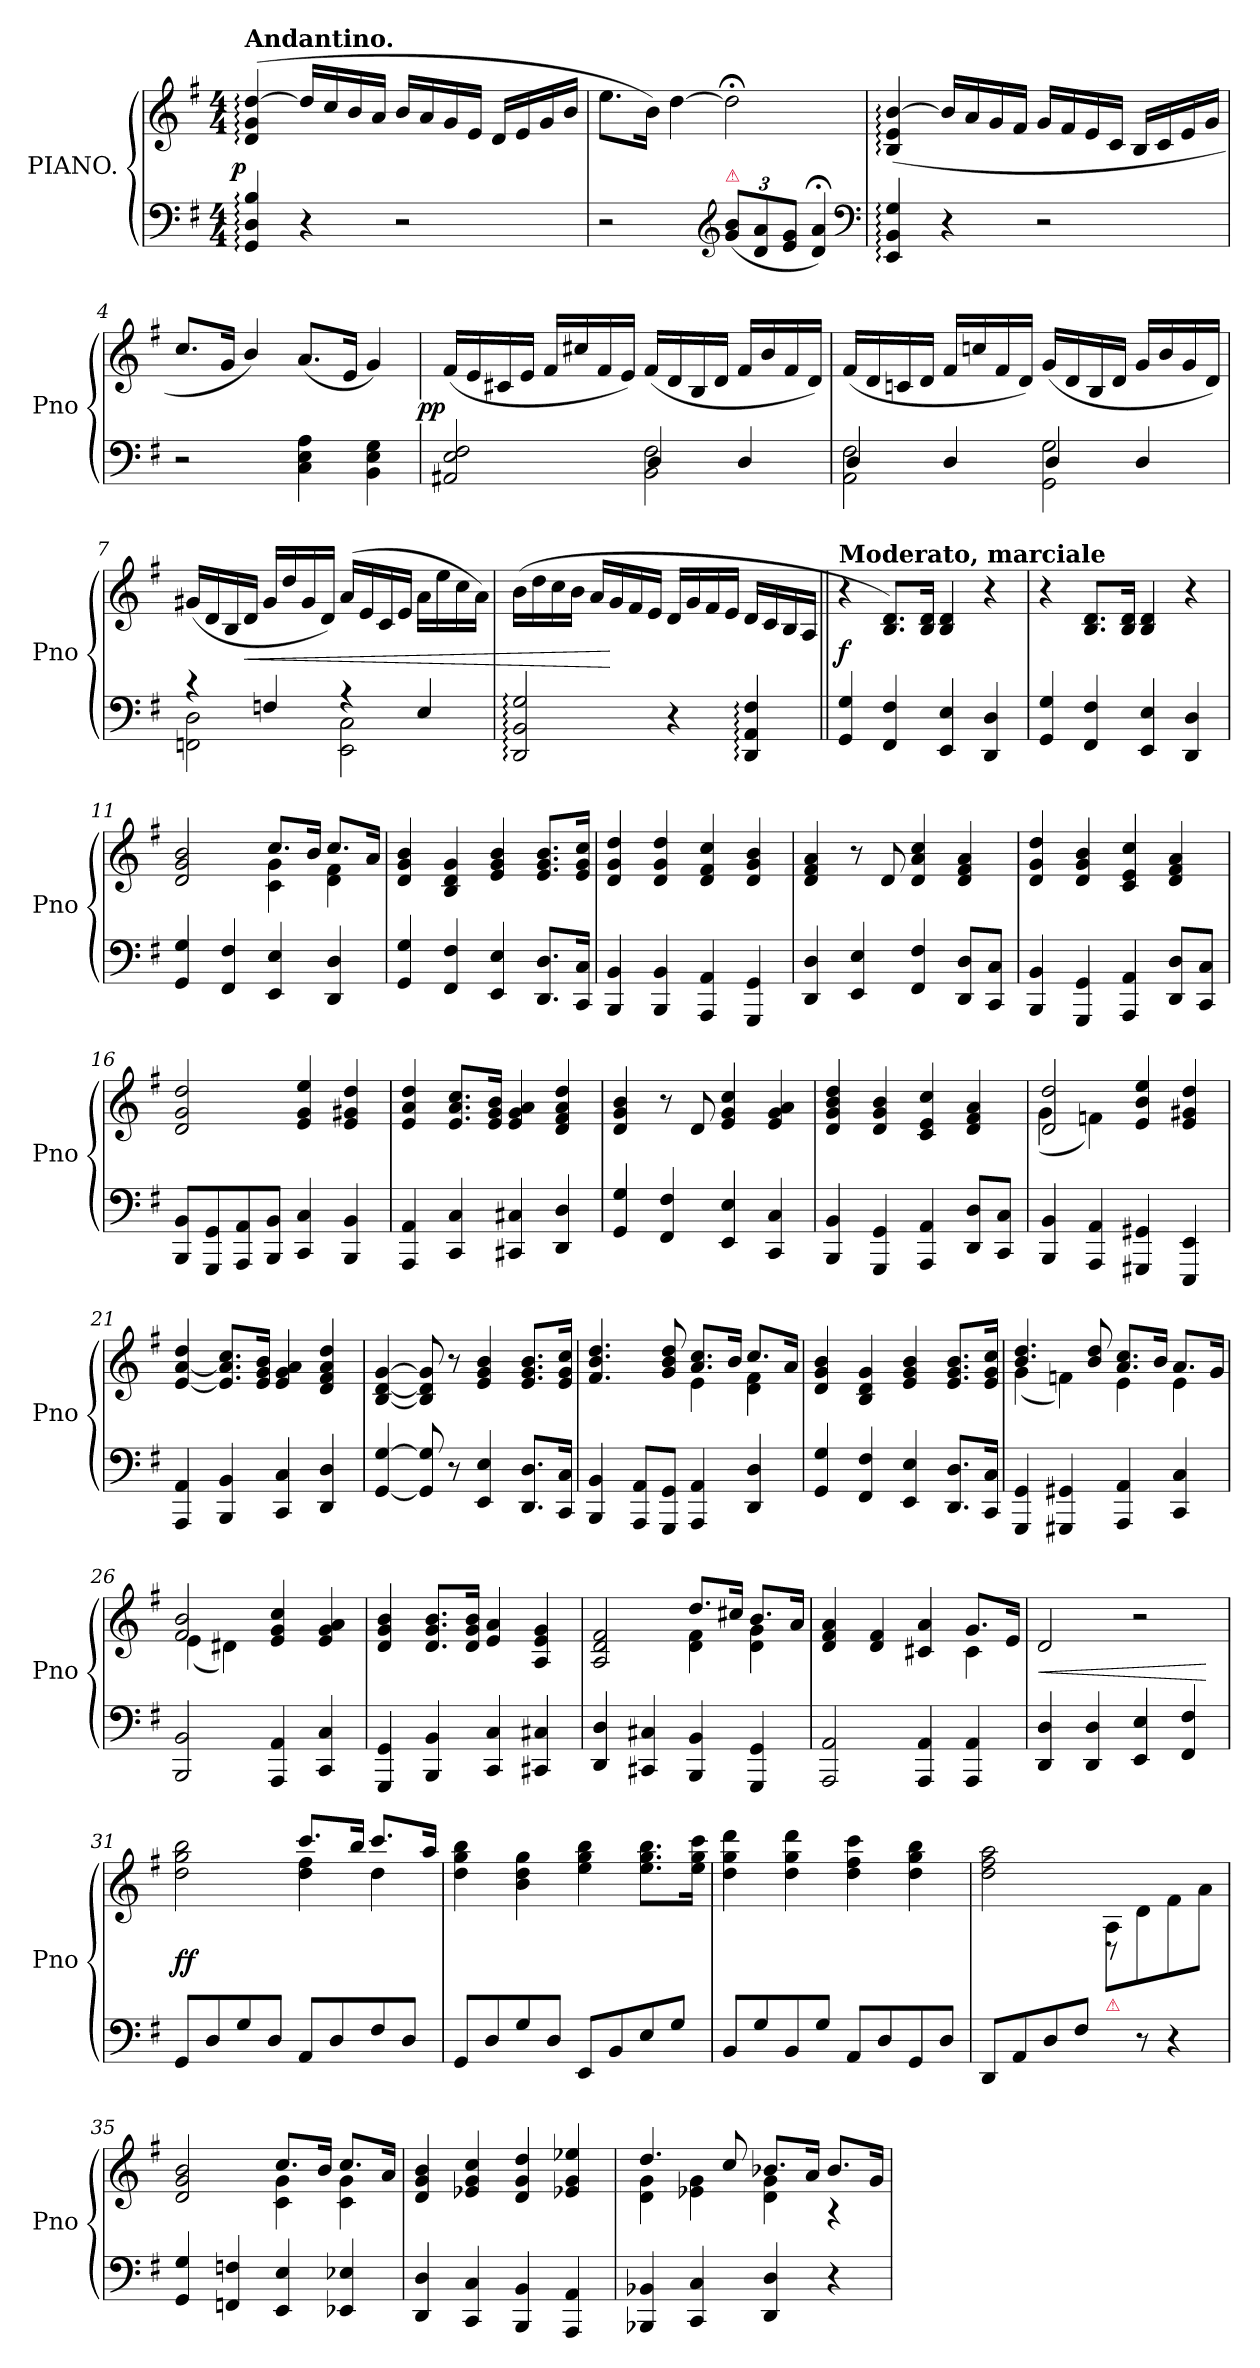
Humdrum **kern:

**kern	**kern	**dynam
*part1	*part1	*part1
*staff2	*staff1	*staff1/2
*I"PIANO.	*	*
*I'Pno	*	*
*clefF4	*clefG2	*
*k[f#]	*k[f#]	*
*G:	*G:	*
*M4/4	*M4/4	*
=1	=1	=1
!	!LO:TX:a:B:t=Andantino.	!
!	!	!LO:DY:rj
4GG:/ 4D:/ 4B:/	(4d:/ 4g:/ [4dd:/	p
4r	16dd/LL]	.
.	16cc/	.
.	16b/	.
.	16a/JJ	.
2r	16b/LL	.
.	16a/	.
.	16g/	.
.	16e/JJ	.
.	16d/LL	.
.	16e/	.
.	16g/	.
.	16b/JJ	.
=2	=2	=2
2r	8.ee\L	.
.	16b\Jk)	.
.	[4dd\	.
*clefG2	*	*
!LO:TX:a:color=crimson:t=⚠	!	!
(12g/ 12b/L	2dd;<\]	.
12d/ 12a/	.	.
12e/ 12g/J	.	.
4d;</ 4a;</)	.	.
*clefF4	*	*
=3	=3	=3
4EE:/ 4BB:/ 4G:/	(>4B:/ 4e:/ [4b:/	.
4r	16b/LL]	.
.	16a/	.
.	16g/	.
.	16f#/JJ	.
2r	16g/LL	.
.	16f#/	.
.	16e/	.
.	16c/JJ	.
.	16B/LL	.
.	16c/	.
.	16e/	.
.	16g/JJ	.
=4	=4	=4
2r	8.cc/L	.
.	16g/Jk	.
.	4b/)	.
4C\ 4E\ 4A\	(>8.a/L	.
.	16e/Jk	.
4BB\ 4E\ 4G\	4g/)	.
=5	=5	=5
*^	*	*
!	!	!	!LO:DY:rj
2AA#X/ 2E/ 2F#/	4ryy	(16f#/LL	pp
.	.	16e/	.
.	.	16c#X/	.
.	.	16e/JJ	.
.	4ryy	16f#/LL	.
.	.	16cc#X/	.
.	.	16f#/	.
.	.	16e/JJ)	.
2BB\ 2F#\	4D/	(16f#/LL	.
.	.	16d/	.
.	.	16B/	.
.	.	16d/JJ	.
.	4D/	16f#/LL	.
.	.	16b/	.
.	.	16f#/	.
.	.	16d/JJ)	.
=6	=6	=6	=6
2AA\ 2F#\	4D/	(16f#/LL	.
.	.	16d/	.
.	.	16cn/	.
.	.	16d/JJ	.
.	4D/	16f#/LL	.
.	.	16ccn/	.
.	.	16f#/	.
.	.	16d/JJ)	.
2GG\ 2G\	4D/	(16g/LL	.
.	.	16d/	.
.	.	16B/	.
.	.	16d/JJ	.
.	4D/	16g/LL	.
.	.	16b/	.
.	.	16g/	.
.	.	16d/JJ)	.
=7	=7	=7	=7
4rc	2FFn\ 2D\	(16g#X/LL	.
.	.	16d/	.
.	.	16B/	.
.	.	16d/JJ	<
4Fn/	.	16g#/LL	.
.	.	16dd/	.
.	.	16g#/	.
.	.	16d/JJ)	.
4rA	2EE\ 2C\	(<16a/LL	.
.	.	16e/	.
.	.	16c/	.
.	.	16e/JJ	.
4E/	.	16a\LL	.
.	.	16ee\	.
.	.	16cc\	.
.	.	16a\JJ)	.
*v	*v	*	*
=8	=8	=8
2DD:/ 2BB:/ 2G:/	(16b\LL	.
.	16dd\	.
.	16cc\	.
.	16b\JJ	.
.	16a/LL	.
.	16g/	[
.	16f#/	.
.	16e/JJ	.
4r	16d/LL	.
.	16g/	.
.	16f#/	.
.	16e/JJ	.
4DD:/ 4AA:/ 4F#:/	16d/LL	.
.	16c/	.
.	16B/	.
.	16A/JJ	.
=9||	=9||	=9||
!	!LO:TX:a:B:t=Moderato, marciale	!
4GG/ 4G/	4r	f
4FF#/ 4F#/	8.B/ 8.d/L)	.
.	16B/ 16d/Jk	.
4EE/ 4E/	4B/ 4d/	.
4DD/ 4D/	4r	.
=10	=10	=10
4GG/ 4G/	4r	.
4FF#/ 4F#/	8.B/ 8.d/L	.
.	16B/ 16d/Jk	.
4EE/ 4E/	4B/ 4d/	.
4DD/ 4D/	4r	.
=11	=11	=11
*	*^	*
4GG/ 4G/	2d/ 2g/ 2b/	2ryy	.
4FF#/ 4F#/	.	.	.
4EE/ 4E/	8.cc/L	4c\ 4g\	.
.	16b/Jk	.	.
4DD/ 4D/	8.cc/L	4d\ 4f#\	.
.	16a/Jk	.	.
*	*v	*v	*
=12	=12	=12
4GG/ 4G/	4d/ 4g/ 4b/	.
4FF#/ 4F#/	4B/ 4d/ 4g/	.
4EE/ 4E/	4e/ 4g/ 4b/	.
8.DD/ 8.D/L	8.e/ 8.g/ 8.b/L	.
16CC/ 16C/Jk	16e/ 16g/ 16cc/Jk	.
=13	=13	=13
4BBB/ 4BB/	4d/ 4g/ 4dd/	.
4BBB/ 4BB/	4d/ 4g/ 4dd/	.
4AAA/ 4AA/	4d/ 4f#/ 4cc/	.
4GGG/ 4GG/	4d/ 4g/ 4b/	.
=14	=14	=14
4DD/ 4D/	4d/ 4f#/ 4a/	.
4EE/ 4E/	8r	.
.	8d/	.
4FF#/ 4F#/	4d/ 4a/ 4cc/	.
8DD/ 8D/L	4d/ 4f#/ 4a/	.
8CC/ 8C/J	.	.
=15	=15	=15
4BBB/ 4BB/	4d/ 4g/ 4dd/	.
4GGG/ 4GG/	4d/ 4g/ 4b/	.
4AAA/ 4AA/	4c/ 4e/ 4cc/	.
8DD/ 8D/L	4d/ 4f#/ 4a/	.
8CC/ 8C/J	.	.
=16	=16	=16
8BBB/ 8BB/L	2d/ 2g/ 2dd/	.
8GGG/ 8GG/	.	.
8AAA/ 8AA/	.	.
8BBB/ 8BB/J	.	.
4CC/ 4C/	4e/ 4g/ 4ee/	.
4BBB/ 4BB/	4e/ 4g#X/ 4dd/	.
=17	=17	=17
4AAA/ 4AA/	4e/ 4a/ 4dd/	.
4CC/ 4C/	8.e/ 8.a/ 8.cc/L	.
.	16e/ 16g/ 16b/Jk	.
4CC#X/ 4C#X/	4e/ 4g/ 4a/	.
4DD/ 4D/	4d/ 4f#/ 4a/ 4dd/	.
=18	=18	=18
4GG/ 4G/	4d/ 4g/ 4b/	.
4FF#/ 4F#/	8r	.
.	8d/	.
4EE/ 4E/	4e/ 4g/ 4cc/	.
4CC/ 4C/	4e/ 4g/ 4a/	.
=19	=19	=19
4BBB/ 4BB/	4d/ 4g/ 4b/ 4dd/	.
4GGG/ 4GG/	4d/ 4g/ 4b/	.
4AAA/ 4AA/	4c/ 4e/ 4cc/	.
8DD/ 8D/L	4d/ 4f#/ 4a/	.
8CC/ 8C/J	.	.
=20	=20	=20
*	*^	*
4BBB/ 4BB/	2d/ 2dd/	(4g\	.
4AAA/ 4AA/	.	4fn\)	.
4GGG#X/ 4GG#X/	4e/ 4b/ 4ee/	2ryy	.
4EEE/ 4EE/	4e/ 4g#X/ 4dd/	.	.
*	*v	*v	*
=21	=21	=21
4AAA/ 4AA/	[4e/ [4a/ 4dd/	.
4BBB/ 4BB/	8.e]/ 8.a]/ 8.cc/L	.
.	16e/ 16g/ 16b/Jk	.
4CC/ 4C/	4e/ 4g/ 4a/	.
4DD/ 4D/	4d/ 4f#/ 4a/ 4dd/	.
=22	=22	=22
[4GG/ [4G/	[4B/ [4d/ [4g/	.
8GG]/ 8G]/	8B]/ 8d]/ 8g]/	.
8r	8r	.
4EE/ 4E/	4e/ 4g/ 4b/	.
8.DD/ 8.D/L	8.e/ 8.g/ 8.b/L	.
16CC/ 16C/Jk	16e/ 16g/ 16cc/Jk	.
=23	=23	=23
*	*^	*
4BBB/ 4BB/	4.f#/ 4.b/ 4.dd/	2ryy	.
8AAA/ 8AA/L	.	.	.
8GGG/ 8GG/J	8g/ 8b/ 8dd/	.	.
4AAA/ 4AA/	8.a/ 8.cc/L	4e\	.
.	16b/Jk	.	.
4DD/ 4D/	8.cc/L	4d\ 4f#\	.
.	16a/Jk	.	.
*	*v	*v	*
=24	=24	=24
4GG/ 4G/	4d/ 4g/ 4b/	.
4FF#/ 4F#/	4B/ 4d/ 4g/	.
4EE/ 4E/	4e/ 4g/ 4b/	.
8.DD/ 8.D/L	8.e/ 8.g/ 8.b/L	.
16CC/ 16C/Jk	16e/ 16g/ 16cc/Jk	.
=25	=25	=25
*	*^	*
4GGG/ 4GG/	4.b/ 4.dd/	(4g\	.
4GGG#X/ 4GG#X/	.	4fn\)	.
.	8b/ 8dd/	.	.
4AAA/ 4AA/	8.a/ 8.cc/L	4e\	.
.	16b/Jk	.	.
4CC/ 4C/	8.a/L	4e\	.
.	16g/Jk	.	.
=26	=26	=26	=26
2BBB/ 2BB/	2f#/ 2b/	(4e\	.
.	.	4d#X\)	.
4AAA/ 4AA/	4e/ 4g/ 4cc/	2ryy	.
4CC/ 4C/	4e/ 4g/ 4a/	.	.
*	*v	*v	*
=27	=27	=27
4GGG/ 4GG/	4d/ 4g/ 4b/	.
4BBB/ 4BB/	8.d/ 8.g/ 8.b/L	.
.	16d/ 16g/ 16b/Jk	.
4CC/ 4C/	4e/ 4a/	.
4CC#X/ 4C#X/	4A/ 4e/ 4g/	.
=28	=28	=28
*	*^	*
4DD/ 4D/	2A/ 2d/ 2f#/	2ryy	.
4CC#X/ 4C#X/	.	.	.
4BBB/ 4BB/	8.dd/L	4d\ 4f#\	.
.	16cc#X/Jk	.	.
4GGG/ 4GG/	8.b/L	4d\ 4g\	.
.	16a/Jk	.	.
=29	=29	=29	=29
2AAA/ 2AA/	4d/ 4f#/ 4a/	2ryy	.
.	4d/ 4f#/	.	.
4AAA/ 4AA/	4c#X/ 4a/	4ryy	.
4AAA/ 4AA/	8.g/L	4c#\	.
.	16e/Jk	.	.
*	*v	*v	*
=30	=30	=30
4DD/ 4D/	2d/	<
4DD/ 4D/	.	.
4EE/ 4E/	2r	.
4FF#/ 4F#/	.	.
.	.	[
=31	=31	=31
*	*^	*
8GG/L	2dd\ 2gg\ 2bb\	2ryy	ff
8D/	.	.	.
8G/	.	.	.
8D/J	.	.	.
8AA/L	8.ccc/L	4dd\ 4ff#\	.
8D/	.	.	.
.	16bb/Jk	.	.
8F#/	8.ccc/L	4dd\	.
8D/J	.	.	.
.	16aa/Jk	.	.
*	*v	*v	*
=32	=32	=32
8GG/L	4dd\ 4gg\ 4bb\	.
8D/	.	.
8G/	4b\ 4dd\ 4gg\	.
8D/J	.	.
8EE/L	4ee\ 4gg\ 4bb\	.
8BB/	.	.
8E/	8.ee\ 8.gg\ 8.bb\L	.
8G/J	.	.
.	16ee\ 16gg\ 16ccc\Jk	.
=33	=33	=33
8BB/L	4dd\ 4gg\ 4ddd\	.
8G/	.	.
8BB/	4dd\ 4gg\ 4ddd\	.
8G/J	.	.
8AA/L	4dd\ 4ff#\ 4ccc\	.
8D/	.	.
8GG/	4dd\ 4gg\ 4bb\	.
8D/J	.	.
=34	=34	=34
*	*^	*
8DD/L	2dd\ 2ff#\ 2aa\	2ryy	.
8AA/	.	.	.
8D/	.	.	.
8F#/J	.	.	.
!LO:TX:a:color=crimson:t=⚠	!	!	!
8ryy	8A/L	8r	.
8r	8d\	4.ryy	.
4r	8f#\	.	.
.	8a\J	.	.
=35	=35	=35	=35
4GG/ 4G/	2d/ 2g/ 2b/	2ryy	.
4FFn/ 4Fn/	.	.	.
4EE/ 4E/	8.cc/L	4c\ 4g\	.
.	16b/Jk	.	.
4EE-X/ 4E-X/	8.cc/L	4c\ 4g\	.
.	16a/Jk	.	.
*	*v	*v	*
=36	=36	=36
4DD/ 4D/	4d/ 4g/ 4b/	.
4CC/ 4C/	4e-X/ 4g/ 4cc/	.
4BBB/ 4BB/	4d/ 4g/ 4dd/	.
4AAA/ 4AA/	4e-X/ 4g/ 4ee-X/	.
=37	=37	=37
*	*^	*
4BBB-X/ 4BB-X/	4.dd/	4d\ 4g\	.
4CC/ 4C/	.	4e-X\ 4g\	.
.	8cc/	.	.
4DD/ 4D/	8.b-X/L	4d\ 4g\	.
.	16a/Jk	.	.
4r	8.b-/L	4r	.
.	16g/Jk	.	.
*	*v	*v	*
=	=	=
*-	*-	*-
